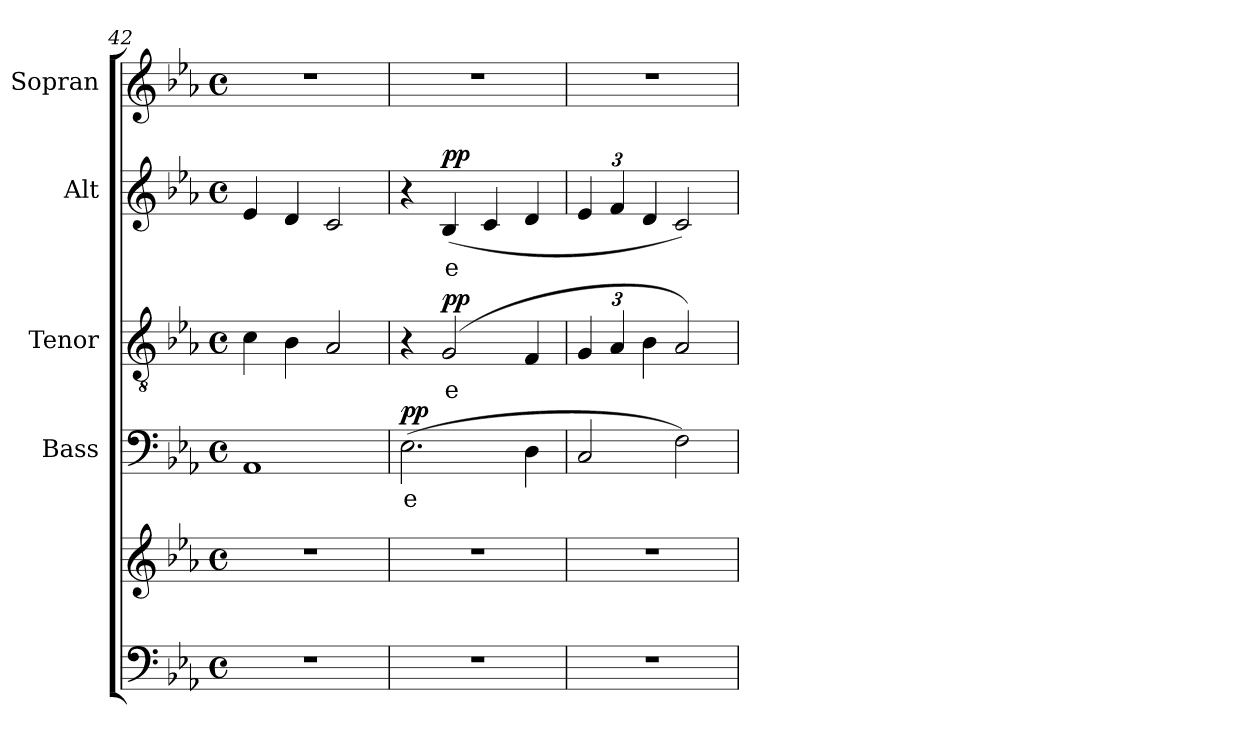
**kern	**kern	**kern	**text	**dynam	**kern	**text	**dynam	**kern	**text	**dynam	**kern
*part5	*part5	*part4	*part4	*part4	*part3	*part3	*part3	*part2	*part2	*part2	*part1
*staff6	*staff5	*staff4	*staff4	*staff4	*staff3	*staff3	*staff3	*staff2	*staff2	*staff2	*staff1
*	*	*I"Bass	*	*	*I"Tenor	*	*	*I"Alt	*	*	*I"Sopran
*	*	*I'B.	*	*	*I'T.	*	*	*I'A.	*	*	*I'S.
*clefF4	*clefG2	*clefF4	*	*	*clefGv2	*	*	*clefG2	*	*	*clefG2
*k[b-e-a-]	*k[b-e-a-]	*k[b-e-a-]	*	*	*k[b-e-a-]	*	*	*k[b-e-a-]	*	*	*k[b-e-a-]
*E-:	*E-:	*E-:	*	*	*E-:	*	*	*E-:	*	*	*E-:
*M4/4	*M4/4	*M4/4	*	*	*M4/4	*	*	*M4/4	*	*	*M4/4
*met(c)	*met(c)	*met(c)	*	*	*met(c)	*	*	*met(c)	*	*	*met(c)
=42	=42	=42	=42	=42	=42	=42	=42	=42	=42	=42	=42
1r	1r	1AA-	.	.	4c\	.	.	4e-/	.	.	1r
.	.	.	.	.	4B-\	.	.	4d/	.	.	.
.	.	.	.	.	2A-/	.	.	2c/	.	.	.
=43	=43	=43	=43	=43	=43	=43	=43	=43	=43	=43	=43
!	!	!	!LO:LY:b	!LO:DY:a	!	!	!	!	!	!	!
1r	1r	(>2.E-\	e	pp	4r	.	.	4r	.	.	1r
!	!	!	!	!	!	!LO:LY:b	!LO:DY:a	!	!LO:LY:b	!LO:DY:a	!
.	.	.	.	.	(2G/	e	pp	(<4B-/	e	pp	.
.	.	.	.	.	.	.	.	4c/	.	.	.
.	.	4D\	.	.	4F/	.	.	4d/	.	.	.
=44	=44	=44	=44	=44	=44	=44	=44	=44	=44	=44	=44
*	*	*	*	*	*Xbrackettup	*	*	*Xbrackettup	*	*	*
1r	1r	2C/	.	.	6G/	.	.	6e-/	.	.	1r
.	.	.	.	.	6A-/	.	.	6f/	.	.	.
.	.	.	.	.	6B-\	.	.	6d/	.	.	.
.	.	2F\)	.	.	2A-/)	.	.	2c/)	.	.	.
=	=	=	=	=	=	=	=	=	=	=	=
*-	*-	*-	*-	*-	*-	*-	*-	*-	*-	*-	*-
